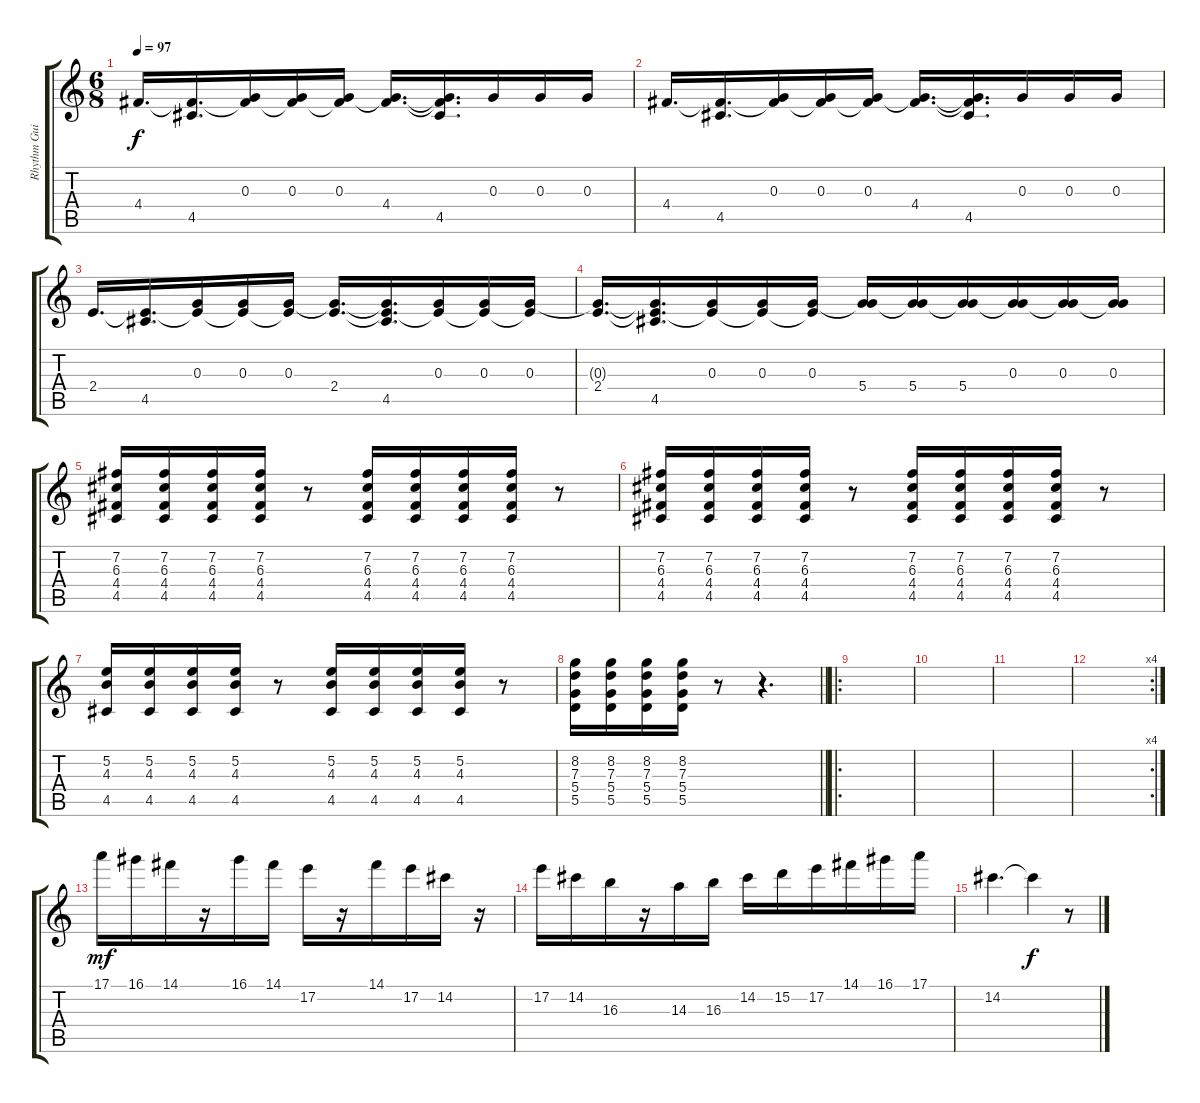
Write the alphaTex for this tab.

\track ("Rhythm Guitar 2 [Mikael Akerfeldt + Pete" "Rhythm Gui") {instrument distortionguitar}
\staff {score tabs}
\tuning (E4 B3 G3 D3 A2 E2) {hide}
\ts (6 8)
\tempo 97
\clef g2
\ks c
4.4.16{d dy f} (4.4{t} 4.5).16{d instrument distortionguitar} (0.3 4.4{t}).16 (0.3 4.4{t}).16 (0.3 4.4{t}).16 (0.3{t} 4.4).16{d} (0.3{t} 4.4{t} 4.5).16{d} 0.3.16 0.3.16 0.3.16 |
4.4.16{d} (4.4{t} 4.5).16{d} (0.3 4.4{t}).16 (0.3 4.4{t}).16 (0.3 4.4{t}).16 (0.3{t} 4.4).16{d} (0.3{t} 4.4{t} 4.5).16{d} 0.3.16 0.3.16 0.3.16 |
2.4.16{d} (2.4{t} 4.5).16{d} (0.3 2.4{t}).16 (0.3 2.4{t}).16 (0.3 2.4{t}).16 (0.3{t} 2.4).16{d} (0.3{t} 2.4{t} 4.5).16{d} (0.3 2.4{t}).16 (0.3 2.4{t}).16 (0.3 2.4{t}).16 |
(0.3{t} 2.4).16{d} (0.3{t} 2.4{t} 4.5).16{d} (0.3 2.4{t}).16 (0.3 2.4{t}).16 (0.3 2.4{t}).16 (0.3{t} 5.4).16 (0.3{t} 5.4).16 (0.3{t} 5.4).16 (0.3 5.4{t}).16 (0.3 5.4{t}).16 (0.3 5.4{t}).16 |
(7.2 6.3 4.4 4.5).16 (7.2 6.3 4.4 4.5).16 (7.2 6.3 4.4 4.5).16 (7.2 6.3 4.4 4.5).16 r.8 (7.2 6.3 4.4 4.5).16 (7.2 6.3 4.4 4.5).16 (7.2 6.3 4.4 4.5).16 (7.2 6.3 4.4 4.5).16 r.8 |
(7.2 6.3 4.4 4.5).16 (7.2 6.3 4.4 4.5).16 (7.2 6.3 4.4 4.5).16 (7.2 6.3 4.4 4.5).16 r.8 (7.2 6.3 4.4 4.5).16 (7.2 6.3 4.4 4.5).16 (7.2 6.3 4.4 4.5).16 (7.2 6.3 4.4 4.5).16 r.8 |
(5.2 4.3 4.5).16 (5.2 4.3 4.5).16 (5.2 4.3 4.5).16 (5.2 4.3 4.5).16 r.8 (5.2 4.3 4.5).16 (5.2 4.3 4.5).16 (5.2 4.3 4.5).16 (5.2 4.3 4.5).16 r.8 |
\barLineRight lightlight
(8.2 7.3 5.4 5.5).16 (8.2 7.3 5.4 5.5).16 (8.2 7.3 5.4 5.5).16 (8.2 7.3 5.4 5.5).16 r.8 r.4{d} |
\ro
|
|
|
\rc 4
|
17.1.16{dy mf} 16.1.16 14.1.16 r.16 16.1.16 14.1.16 17.2.16 r.16 14.1.16 17.2.16 14.2.16 r.16 |
17.2.16 14.2.16 16.3.16 r.16 14.3.16 16.3.16 14.2.16 15.2.16 17.2.16 14.1.16 16.1.16 17.1.16 |
14.2.4{d} 14.2{t}.4{dy f} r.8
